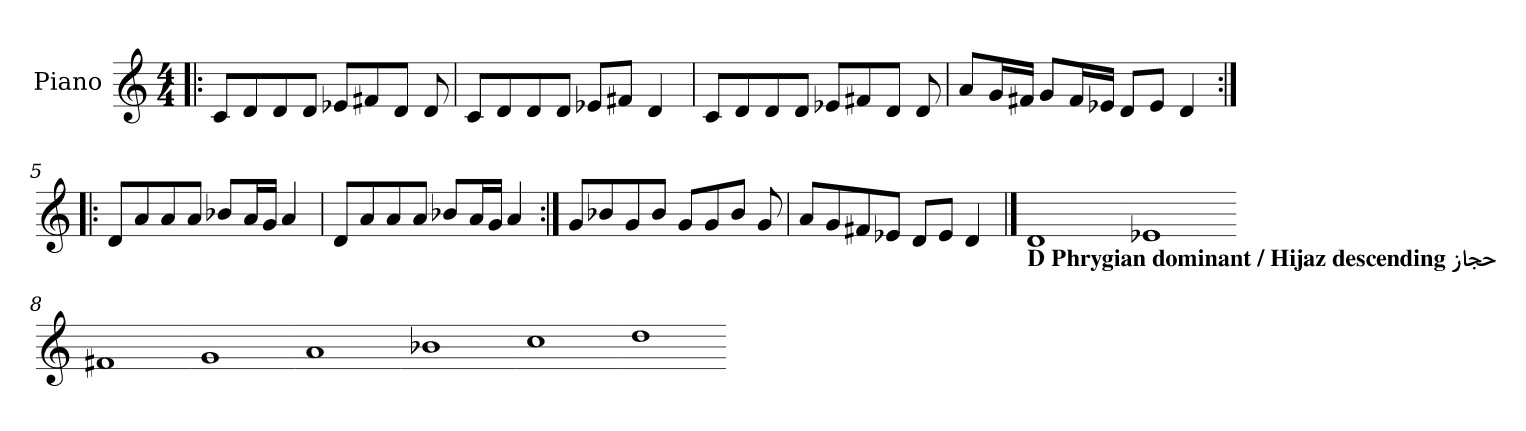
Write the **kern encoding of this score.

**kern
*part1
*staff1
*I"Piano
*I'Pno.
*clefG2
*k[]
*M4/4
*MM95
=1!|:
8c/L
8d/
8d/
8d/J
8e-X/L
8f#X/
8d/J
8d/
=2
8c/L
8d/
8d/
8d/J
8e-X/L
8f#X/J
4d/
!!LO:LB:g=z
=3
8c/L
8d/
8d/
8d/J
8e-X/L
8f#X/
8d/J
8d/
=4
8a/L
16g/L
16f#X/JJ
8g/L
16f#/L
16e-X/JJ
8d/L
8e-/J
4d/
!!LO:LB:g=z
=5:|!|:
8d/L
8a/
8a/
8a/J
8b-X/L
16a/L
16g/JJ
4a/
=6
8d/L
8a/
8a/
8a/J
8b-X/L
16a/L
16g/JJ
4a/
!!LO:LB:g=z
=7:|!
8g/L
8b-X/
8g/
8b-/J
8g/L
8g/
8b-/J
8g/
=8
8a/L
8g/
8f#X/
8e-X/J
8d/L
8e-/J
4d/
!!LO:LB:g=z
==8X1
!LO:TX:b:t=D Phrygian dominant / Hijaz descending حجاز
1d
=8X2-
1e-X
=8X3-
1f#X
=8X4-
1g
=8X5-
1a
=8X6-
1b-X
=8X7-
1cc
=8X8-
1dd
=-
*-
